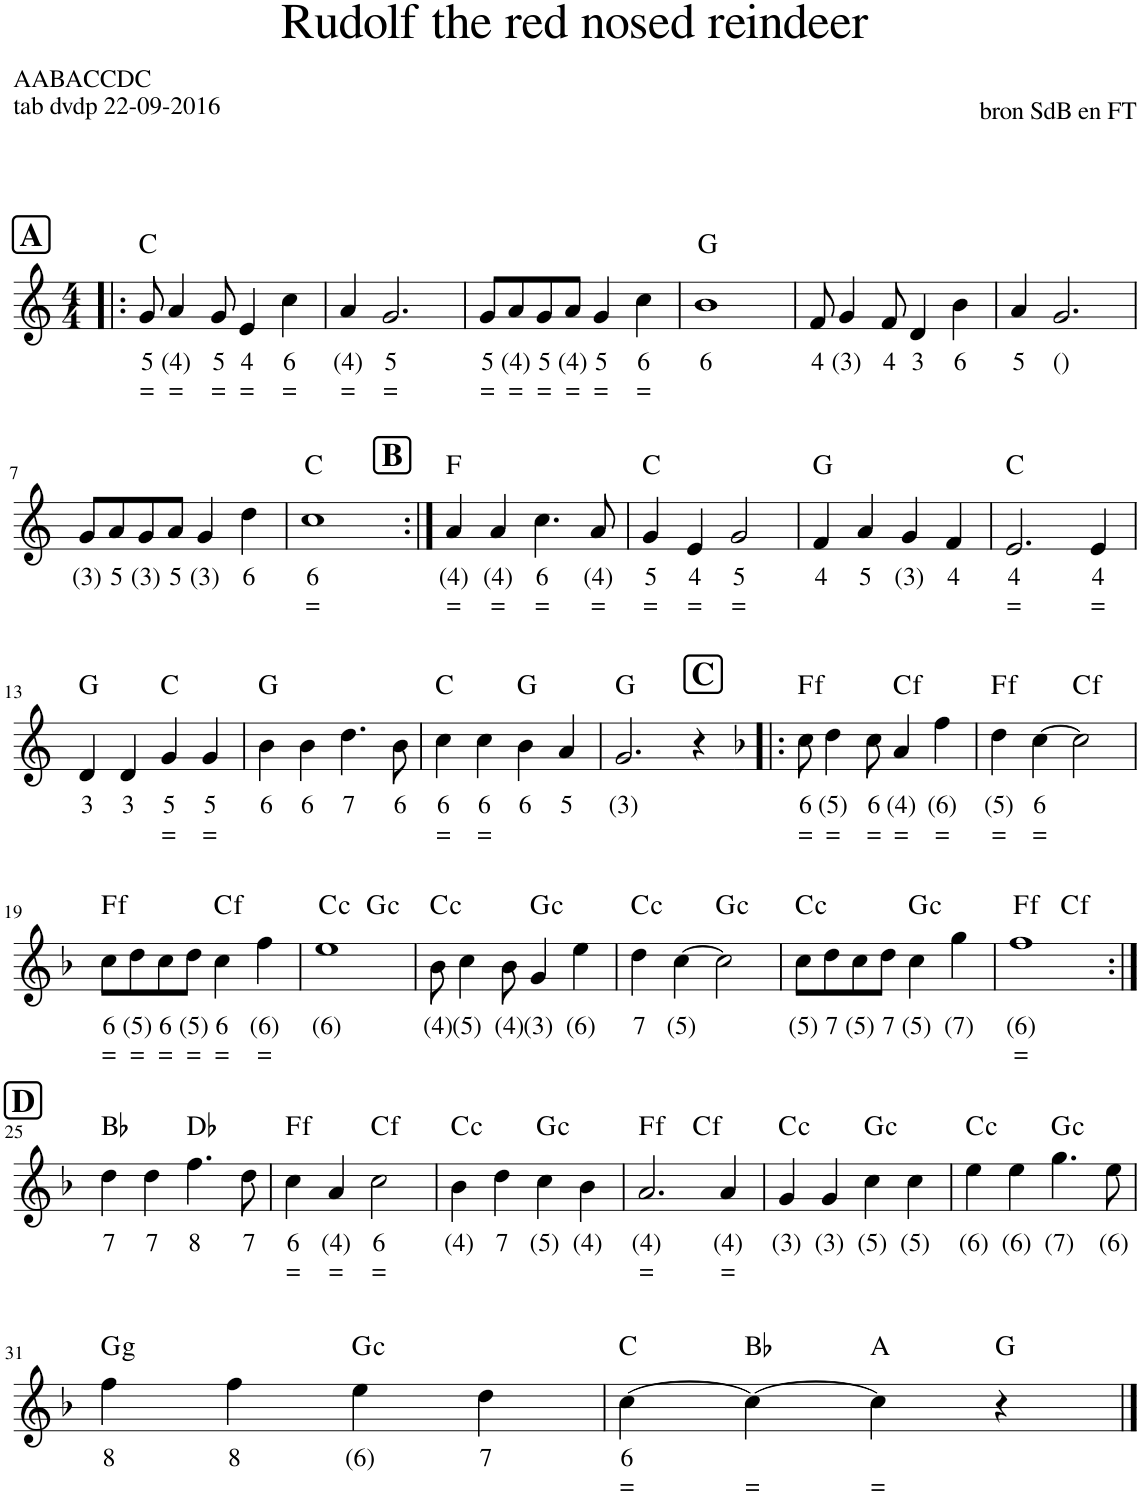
**kern	**text	**text	**harte
*part1	*part1	*part1	*part1
*staff1	*staff1	*staff1	*
*I"Stem	*	*	*
*I'Stm.	*	*	*
*clefG2	*	*	*
*k[]	*	*	*
*M4/4	*	*	*
!!LO:REH:place=s1:a:B:cj:fs=14:t=A
=1!|:	=1!|:	=1!|:	=1!|:
!	!LO:LY:b	!LO:LY:b	!
8g/	5	=	C:maj
!	!LO:LY:b	!LO:LY:b	!
4a/	(4)	=	.
!	!LO:LY:b	!LO:LY:b	!
8g/	5	=	.
!	!LO:LY:b	!LO:LY:b	!
4e/	4	=	.
!	!LO:LY:b	!LO:LY:b	!
4cc\	6	=	.
=2	=2	=2	=2
!	!LO:LY:b	!LO:LY:b	!
4a/	(4)	=	.
!	!LO:LY:b	!LO:LY:b	!
2.g/	5	=	.
=3	=3	=3	=3
!	!LO:LY:b	!LO:LY:b	!
8g/L	5	=	.
!	!LO:LY:b	!LO:LY:b	!
8a/	(4)	=	.
!	!LO:LY:b	!LO:LY:b	!
8g/	5	=	.
!	!LO:LY:b	!LO:LY:b	!
8a/J	(4)	=	.
!	!LO:LY:b	!LO:LY:b	!
4g/	5	=	.
!	!LO:LY:b	!LO:LY:b	!
4cc\	6	=	.
=4	=4	=4	=4
!	!LO:LY:b	!	!
1b	6	.	G:maj
=5	=5	=5	=5
!	!LO:LY:b	!	!
8f/	4	.	.
!	!LO:LY:b	!	!
4g/	(3)	.	.
!	!LO:LY:b	!	!
8f/	4	.	.
!	!LO:LY:b	!	!
4d/	3	.	.
!	!LO:LY:b	!	!
4b\	6	.	.
=6	=6	=6	=6
!	!LO:LY:b	!	!
4a/	5	.	.
!	!LO:LY:b	!	!
2.g/	()	.	.
!!LO:LB:g=z
=7	=7	=7	=7
!	!LO:LY:b	!	!
8g/L	(3)	.	.
!	!LO:LY:b	!	!
8a/	5	.	.
!	!LO:LY:b	!	!
8g/	(3)	.	.
!	!LO:LY:b	!	!
8a/J	5	.	.
!	!LO:LY:b	!	!
4g/	(3)	.	.
!	!LO:LY:b	!	!
4dd\	6	.	.
=8	=8	=8	=8
!	!LO:LY:b	!LO:LY:b	!
1cc	6	=	C:maj
!!LO:REH:place=s1:a:B:cj:fs=14:t=B
=9:|!	=9:|!	=9:|!	=9:|!
!	!LO:LY:b	!LO:LY:b	!
4a/	(4)	=	F:maj
!	!LO:LY:b	!LO:LY:b	!
4a/	(4)	=	.
!	!LO:LY:b	!LO:LY:b	!
4.cc\	6	=	.
!	!LO:LY:b	!LO:LY:b	!
8a/	(4)	=	.
=10	=10	=10	=10
!	!LO:LY:b	!LO:LY:b	!
4g/	5	=	C:maj
!	!LO:LY:b	!LO:LY:b	!
4e/	4	=	.
!	!LO:LY:b	!LO:LY:b	!
2g/	5	=	.
=11	=11	=11	=11
!	!LO:LY:b	!	!
4f/	4	.	G:maj
!	!LO:LY:b	!	!
4a/	5	.	.
!	!LO:LY:b	!	!
4g/	(3)	.	.
!	!LO:LY:b	!	!
4f/	4	.	.
=12	=12	=12	=12
!	!LO:LY:b	!LO:LY:b	!
2.e/	4	=	C:maj
!	!LO:LY:b	!LO:LY:b	!
4e/	4	=	.
!!LO:LB:g=z
=13	=13	=13	=13
!	!LO:LY:b	!	!
4d/	3	.	G:maj
!	!LO:LY:b	!	!
4d/	3	.	.
!	!LO:LY:b	!LO:LY:b	!
4g/	5	=	C:maj
!	!LO:LY:b	!LO:LY:b	!
4g/	5	=	.
=14	=14	=14	=14
!	!LO:LY:b	!	!
4b\	6	.	G:maj
!	!LO:LY:b	!	!
4b\	6	.	.
!	!LO:LY:b	!	!
4.dd\	7	.	.
!	!LO:LY:b	!	!
8b\	6	.	.
=15	=15	=15	=15
!	!LO:LY:b	!LO:LY:b	!
4cc\	6	=	C:maj
!	!LO:LY:b	!LO:LY:b	!
4cc\	6	=	.
!	!LO:LY:b	!	!
4b\	6	.	G:maj
!	!LO:LY:b	!	!
4a/	5	.	.
=16	=16	=16	=16
!	!LO:LY:b	!	!
2.g/	(3)	.	G:maj
4r	.	.	.
!!LO:REH:place=s1:a:B:cj:fs=14:t=C
=17!|:	=17!|:	=17!|:	=17!|:
*k[b-]	*	*	*
!	!LO:LY:b	!LO:LY:b	!LO:H:kt=f
8cc\	6	=	.
!	!LO:LY:b	!LO:LY:b	!
4dd\	(5)	=	.
!	!LO:LY:b	!LO:LY:b	!
8cc\	6	=	.
!	!LO:LY:b	!LO:LY:b	!LO:H:kt=f
4a/	(4)	=	.
!	!LO:LY:b	!LO:LY:b	!
4ff\	(6)	=	.
=18	=18	=18	=18
!	!LO:LY:b	!LO:LY:b	!LO:H:kt=f
4dd\	(5)	=	.
!	!LO:LY:b	!LO:LY:b	!
[4cc\	6	=	.
!	!	!	!LO:H:kt=f
2cc\]	.	.	.
!!LO:LB:g=z
=19	=19	=19	=19
!	!LO:LY:b	!LO:LY:b	!LO:H:kt=f
8cc\L	6	=	.
!	!LO:LY:b	!LO:LY:b	!
8dd\	(5)	=	.
!	!LO:LY:b	!LO:LY:b	!
8cc\	6	=	.
!	!LO:LY:b	!LO:LY:b	!
8dd\J	(5)	=	.
!	!LO:LY:b	!LO:LY:b	!LO:H:kt=f
4cc\	6	=	.
!	!LO:LY:b	!LO:LY:b	!
4ff\	(6)	=	.
=20	=20	=20	=20
!	!LO:LY:b	!	!LO:H:kt=c
*^	*	*	*
1ee	2ryy	(6)	.	.
!	!	!	!	!LO:H:kt=c
.	2ryy	.	.	.
=21	=21	=21	=21	=21
!	!	!LO:LY:b	!	!LO:H:kt=c
*v	*v	*	*	*
8b-\	(4)	.	.
!	!LO:LY:b	!	!
4cc\	(5)	.	.
!	!LO:LY:b	!	!
8b-\	(4)	.	.
!	!LO:LY:b	!	!LO:H:kt=c
4g/	(3)	.	.
!	!LO:LY:b	!	!
4ee\	(6)	.	.
=22	=22	=22	=22
!	!LO:LY:b	!	!LO:H:kt=c
4dd\	7	.	.
!	!LO:LY:b	!	!
[4cc\	(5)	.	.
!	!	!	!LO:H:kt=c
2cc\]	.	.	.
=23	=23	=23	=23
!	!LO:LY:b	!	!LO:H:kt=c
8cc\L	(5)	.	.
!	!LO:LY:b	!	!
8dd\	7	.	.
!	!LO:LY:b	!	!
8cc\	(5)	.	.
!	!LO:LY:b	!	!
8dd\J	7	.	.
!	!LO:LY:b	!	!LO:H:kt=c
4cc\	(5)	.	.
!	!LO:LY:b	!	!
4gg\	(7)	.	.
=24	=24	=24	=24
!	!LO:LY:b	!LO:LY:b	!LO:H:kt=f
*^	*	*	*
1ff	2ryy	(6)	=	.
!	!	!	!	!LO:H:kt=f
.	2ryy	.	.	.
!!LO:LB:g=z	!!
!!LO:REH:place=s1:a:B:cj:fs=14:t=D	!!
=25:|!	=25:|!	=25:|!	=25:|!	=25:|!
!	!	!LO:LY:b	!	!
*v	*v	*	*	*
4dd\	7	.	Bb:maj
!	!LO:LY:b	!	!
4dd\	7	.	.
!	!LO:LY:b	!	!
4.ff\	8	.	Db:maj
!	!LO:LY:b	!	!
8dd\	7	.	.
=26	=26	=26	=26
!	!LO:LY:b	!LO:LY:b	!LO:H:kt=f
4cc\	6	=	.
!	!LO:LY:b	!LO:LY:b	!
4a/	(4)	=	.
!	!LO:LY:b	!LO:LY:b	!LO:H:kt=f
2cc\	6	=	.
=27	=27	=27	=27
!	!LO:LY:b	!	!LO:H:kt=c
4b-\	(4)	.	.
!	!LO:LY:b	!	!
4dd\	7	.	.
!	!LO:LY:b	!	!LO:H:kt=c
4cc\	(5)	.	.
!	!LO:LY:b	!	!
4b-\	(4)	.	.
=28	=28	=28	=28
!	!LO:LY:b	!LO:LY:b	!LO:H:kt=f
*^	*	*	*
2.a/	2ryy	(4)	=	.
!	!	!	!	!LO:H:kt=f
.	2ryy	.	.	.
!	!	!LO:LY:b	!LO:LY:b	!
4a/	.	(4)	=	.
=29	=29	=29	=29	=29
!	!	!LO:LY:b	!	!LO:H:kt=c
*v	*v	*	*	*
4g/	(3)	.	.
!	!LO:LY:b	!	!
4g/	(3)	.	.
!	!LO:LY:b	!	!LO:H:kt=c
4cc\	(5)	.	.
!	!LO:LY:b	!	!
4cc\	(5)	.	.
=30	=30	=30	=30
!	!LO:LY:b	!	!LO:H:kt=c
4ee\	(6)	.	.
!	!LO:LY:b	!	!
4ee\	(6)	.	.
!	!LO:LY:b	!	!LO:H:kt=c
4.gg\	(7)	.	.
!	!LO:LY:b	!	!
8ee\	(6)	.	.
!!LO:LB:g=z
=31	=31	=31	=31
!	!LO:LY:b	!	!LO:H:kt=g
4ff\	8	.	.
!	!LO:LY:b	!	!
4ff\	8	.	.
!	!LO:LY:b	!	!LO:H:kt=c
4ee\	(6)	.	.
!	!LO:LY:b	!	!
4dd\	7	.	.
=32	=32	=32	=32
!	!LO:LY:b	!LO:LY:b	!
[4cc\	6	=	C:maj
!	!	!LO:LY:b	!
4cc\_	.	=	Bb:maj
!	!	!LO:LY:b	!
4cc\]	.	=	A:maj
4r	.	.	G:maj
==	==	==	==
*-	*-	*-	*-
